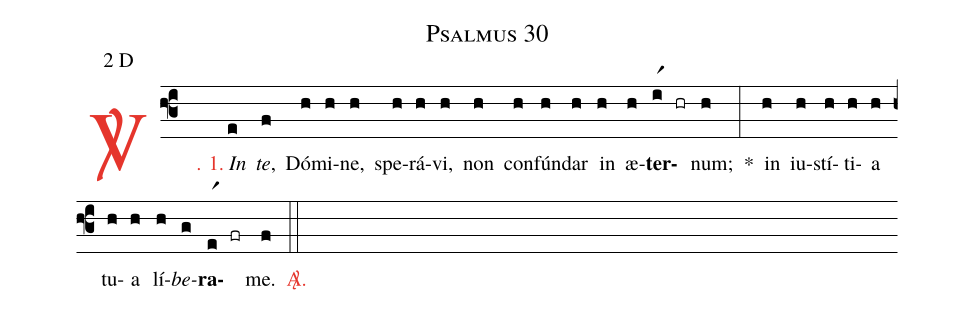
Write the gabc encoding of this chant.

name: Psalmus 30;
mode: 2;
mode-differentia: D;
%%
(f3)

<c><sp>V/</sp>. 1.</c>() <i>In</i>(e) <i>te</i>,(f) Dó(h)mi(h)ne,(h) spe(h)rá(h)vi,(h) non(h) con(h)fún(h)dar(h) in(h) æ(h)<b>ter</b>(ir1)(hr)num;(h) *(:) in(h) iu(h)stí(h)ti(h)a(h) tu(h)a(h) lí(h)<i>be</i>(g)<b>ra</b>(er1)(fr) me.(f)

<c><sp>A/</sp>.</c>(::)
